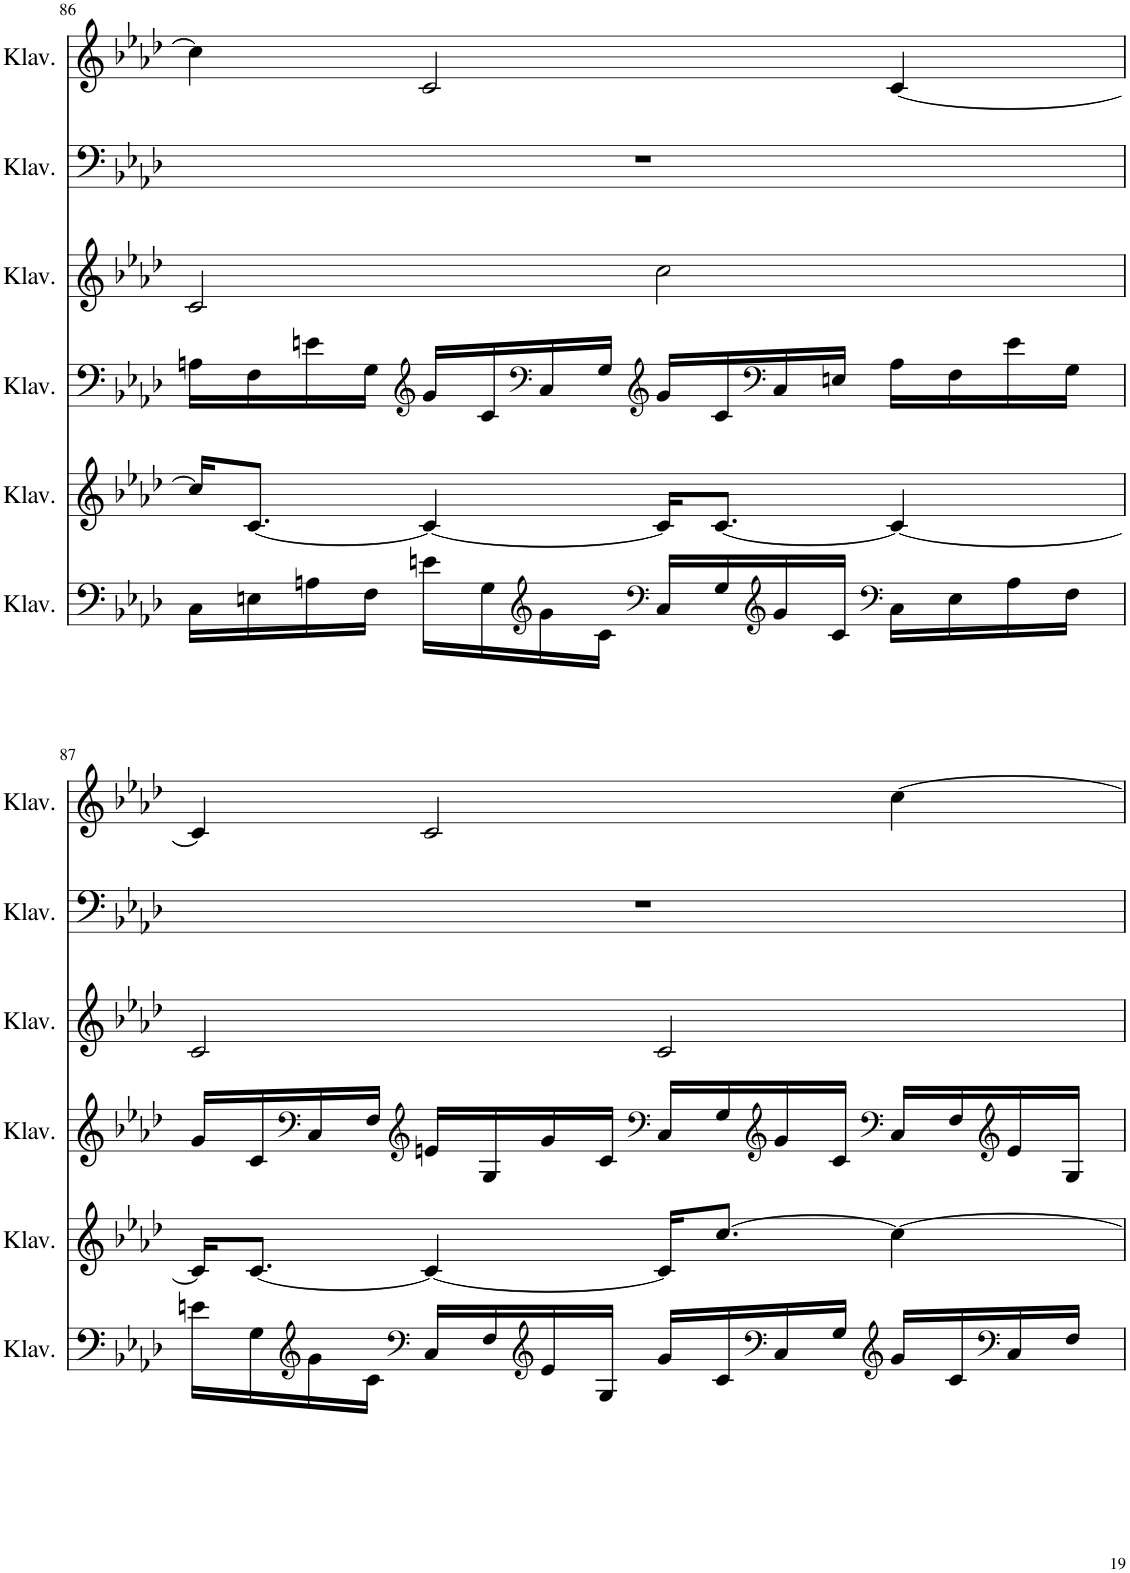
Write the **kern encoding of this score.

**kern	**kern	**kern	**kern	**kern	**kern
*part6	*part5	*part4	*part3	*part2	*part1
*staff6	*staff5	*staff4	*staff3	*staff2	*staff1
*I"Klavier	*I"Klavier	*I"Klavier	*I"Klavier	*I"Klavier	*I"Klavier
*I'Klav.	*I'Klav.	*I'Klav.	*I'Klav.	*I'Klav.	*I'Klav.
!!LO:PB:g=z
*clefG2	*clefG2	*clefF4	*clefG2	*clefF4	*clefG2
*k[b-e-a-d-]	*k[b-e-a-d-]	*k[b-e-a-d-]	*k[b-e-a-d-]	*k[b-e-a-d-]	*k[b-e-a-d-]
*M4/4	*M4/4	*M4/4	*M4/4	*M4/4	*M4/4
=86	=86	=86	=86	=86	=86
16C\LL	16cc/KL]	16An\LL	2c/	1r	4cc\]
16En\	[8.c/J	16F\	.	.	.
16An\	.	16en\	.	.	.
16F\JJ	.	16G\JJ	.	.	.
*	*	*clefG2	*	*	*
16en\LL	4c/_	16g/LL	.	.	2c/
16G\	.	16c/	.	.	.
*clefG2	*	*clefF4	*	*	*
16g\	.	16C/	.	.	.
16c\JJ	.	16G/JJ	.	.	.
*clefF4	*	*clefG2	*	*	*
16C/LL	16c/KL]	16g/LL	2cc\	.	.
16G/	[8.c/J	16c/	.	.	.
*clefG2	*	*clefF4	*	*	*
16g/	.	16C/	.	.	.
16c/JJ	.	16En/JJ	.	.	.
*clefF4	*	*	*	*	*
16C\LL	4c/_	16A\LL	.	.	[4c/
16E\	.	16F\	.	.	.
16A\	.	16e\	.	.	.
16F\JJ	.	16G\JJ	.	.	.
!!LO:LB:g=z
=87	=87	=87	=87	=87	=87
16en\LL	16c/KL]	16g/LL	2c/	1r	4c/]
16G\	[8.c/J	16c/	.	.	.
*clefG2	*	*clefF4	*	*	*
16g\	.	16C/	.	.	.
16c\JJ	.	16F/JJ	.	.	.
*clefF4	*	*clefG2	*	*	*
16C/LL	4c/_	16en/LL	.	.	2c/
16F/	.	16G/	.	.	.
*clefG2	*	*	*	*	*
16e/	.	16g/	.	.	.
16G/JJ	.	16c/JJ	.	.	.
*	*	*clefF4	*	*	*
16g/LL	16c/KL]	16C/LL	2c/	.	.
16c/	[8.cc/J	16G/	.	.	.
*clefF4	*	*clefG2	*	*	*
16C/	.	16g/	.	.	.
16G/JJ	.	16c/JJ	.	.	.
*clefG2	*	*clefF4	*	*	*
16g/LL	4cc\_	16C/LL	.	.	[4cc\
16c/	.	16F/	.	.	.
*clefF4	*	*clefG2	*	*	*
16C/	.	16e/	.	.	.
16F/JJ	.	16G/JJ	.	.	.
=	=	=	=	=	=
*-	*-	*-	*-	*-	*-
